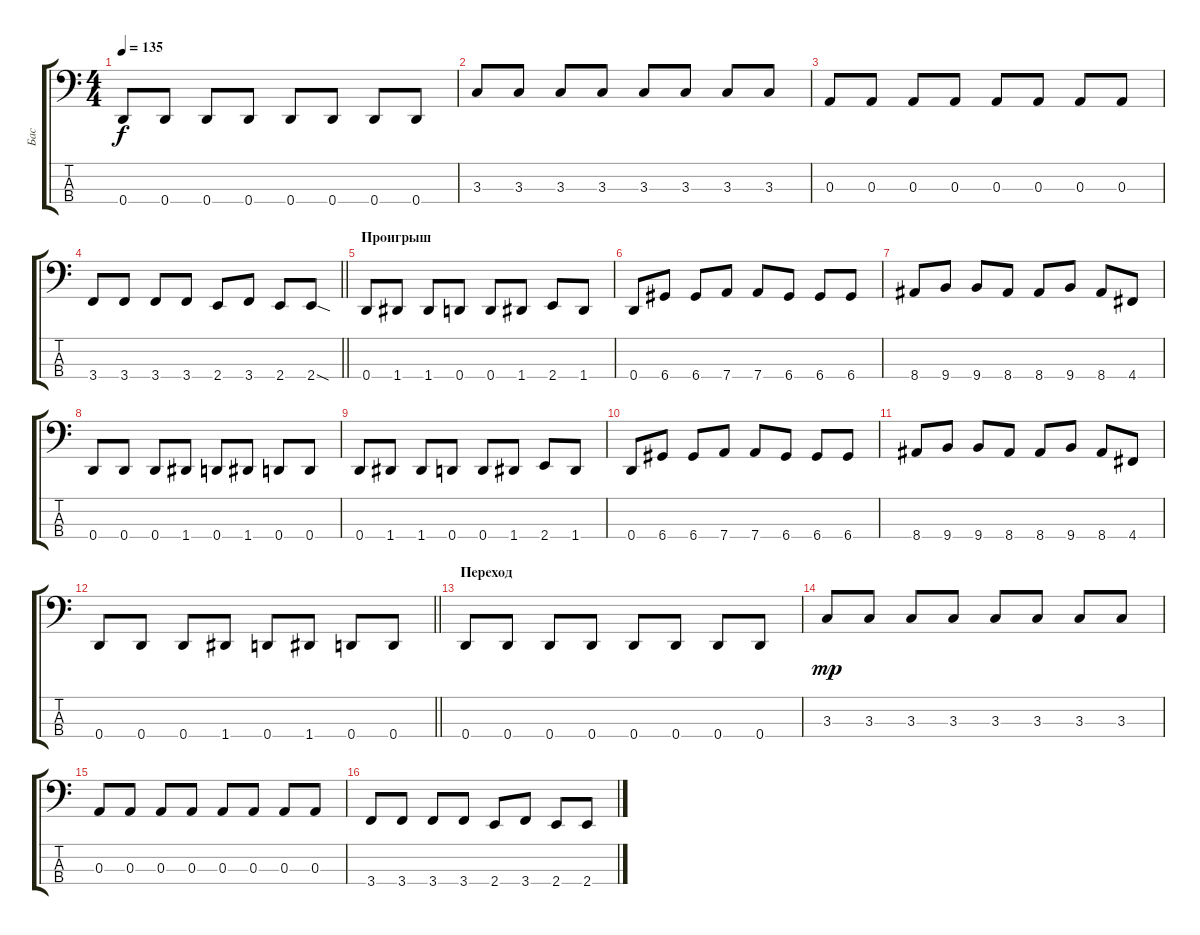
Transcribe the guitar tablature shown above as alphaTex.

\track ("Бас" "Бас") {instrument electricbassfinger}
\staff {score tabs}
\tuning (G2 D2 A1 D1) {hide}
\ts (4 4)
\tempo 135
\clef f4
\ks c
0.4.8{dy f} 0.4.8 0.4.8 0.4.8 0.4.8 0.4.8 0.4.8 0.4.8 |
3.3.8 3.3.8 3.3.8 3.3.8 3.3.8 3.3.8 3.3.8 3.3.8 |
0.3.8 0.3.8 0.3.8 0.3.8 0.3.8 0.3.8 0.3.8 0.3.8 |
\barLineRight lightlight
3.4.8 3.4.8 3.4.8 3.4.8 2.4.8 3.4.8 2.4.8 2.4{sod}.8 |
\section ("" "Проигрыш")
0.4.8 1.4.8 1.4.8 0.4.8 0.4.8 1.4.8 2.4.8 1.4.8 |
0.4.8 6.4.8 6.4.8 7.4.8 7.4.8 6.4.8 6.4.8 6.4.8 |
8.4.8 9.4.8 9.4.8 8.4.8 8.4.8 9.4.8 8.4.8 4.4.8 |
0.4.8 0.4.8 0.4.8 1.4.8 0.4.8 1.4.8 0.4.8 0.4.8 |
0.4.8 1.4.8 1.4.8 0.4.8 0.4.8 1.4.8 2.4.8 1.4.8 |
0.4.8 6.4.8 6.4.8 7.4.8 7.4.8 6.4.8 6.4.8 6.4.8 |
8.4.8 9.4.8 9.4.8 8.4.8 8.4.8 9.4.8 8.4.8 4.4.8 |
\barLineRight lightlight
0.4.8 0.4.8 0.4.8 1.4.8 0.4.8 1.4.8 0.4.8 0.4.8 |
\section ("" "Переход")
0.4.8 0.4.8 0.4.8 0.4.8 0.4.8 0.4.8 0.4.8 0.4.8 |
3.3.8{dy mp} 3.3.8 3.3.8 3.3.8 3.3.8 3.3.8 3.3.8 3.3.8 |
0.3.8 0.3.8 0.3.8 0.3.8 0.3.8 0.3.8 0.3.8 0.3.8 |
3.4.8 3.4.8 3.4.8 3.4.8 2.4.8 3.4.8 2.4.8 2.4.8
